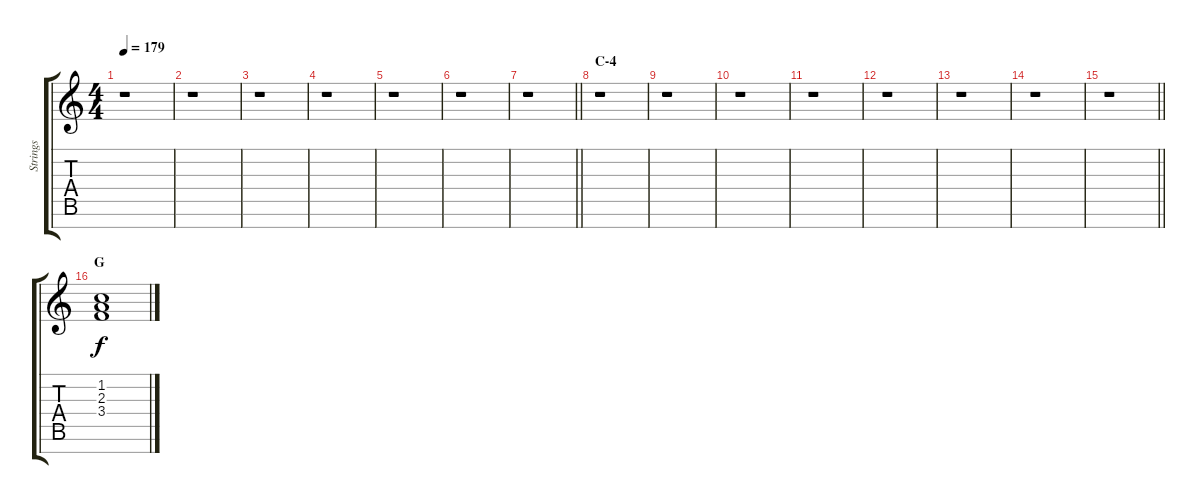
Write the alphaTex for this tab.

\track ("Strings" "Strings") {instrument stringensemble1}
\staff {score tabs}
\tuning (E5 B4 G4 D4 A3 E3 B2) {hide}
\ts (4 4)
\tempo 179
\clef g2
\ks c
r.1{dy f} |
r.1 |
r.1 |
r.1 |
r.1 |
r.1 |
\barLineRight lightlight
r.1 |
\section ("" "C-4")
r.1 |
r.1 |
r.1 |
r.1 |
r.1 |
r.1 |
r.1 |
\barLineRight lightlight
r.1 |
\section ("" "G")
(1.2 2.3 3.4).1
